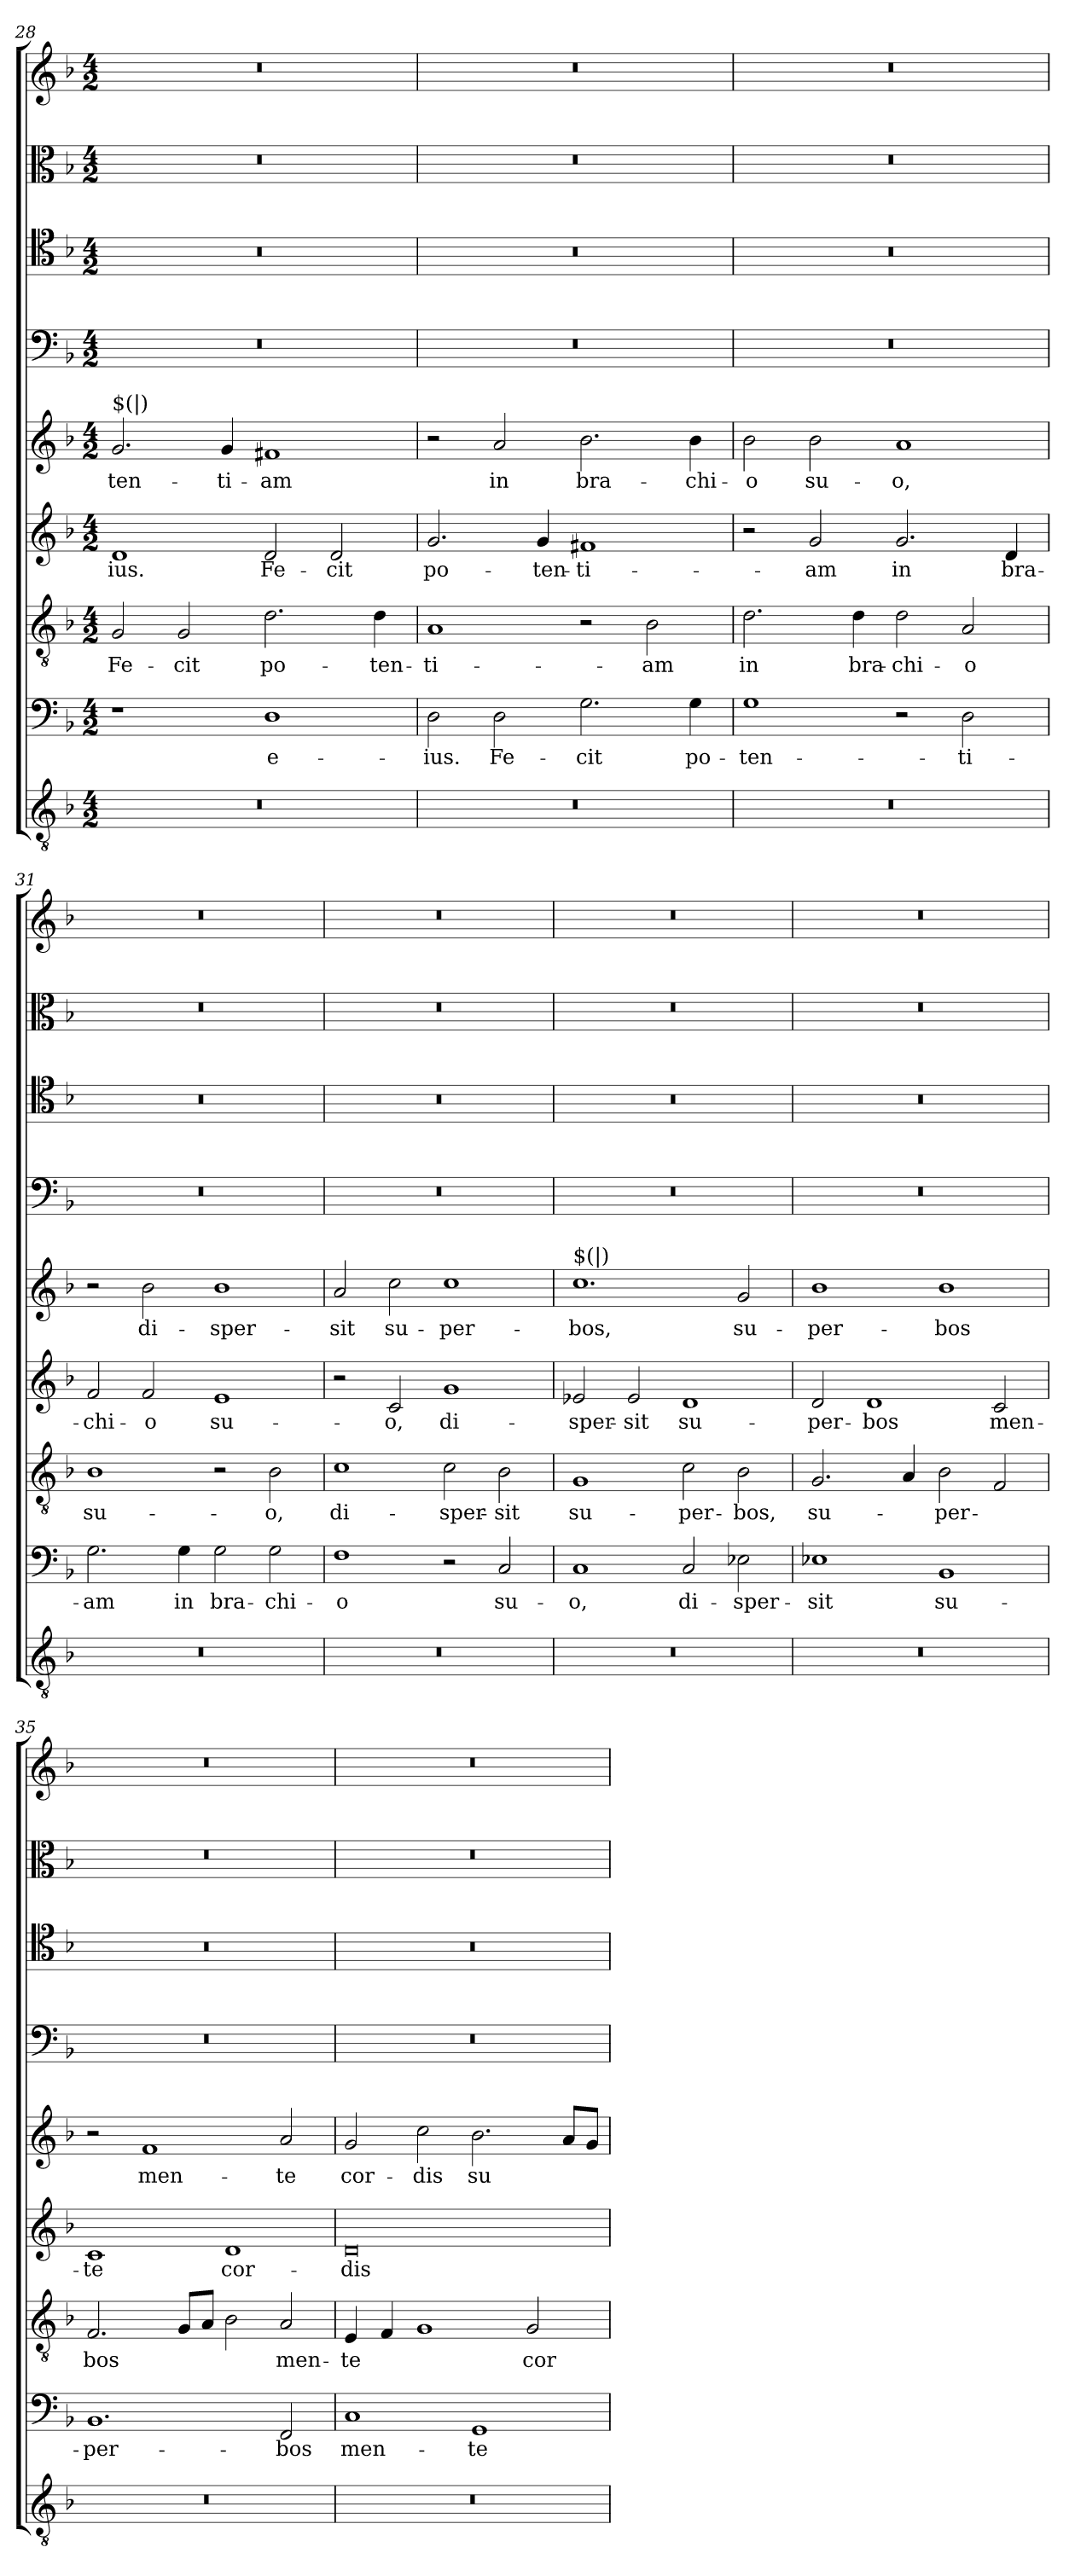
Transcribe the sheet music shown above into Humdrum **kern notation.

**kern	**kern	**text	**kern	**text	**kern	**text	**kern	**text	**kern	**kern	**kern	**kern
*part9	*part8	*part8	*part7	*part7	*part6	*part6	*part5	*part5	*part4	*part3	*part2	*part1
*staff9	*staff8	*staff8	*staff7	*staff7	*staff6	*staff6	*staff5	*staff5	*staff4	*staff3	*staff2	*staff1
*clefGv2	*clefF4	*	*clefGv2	*	*clefG2	*	*clefG2	*	*clefF4	*clefC4	*clefC3	*clefG2
*k[b-]	*k[b-]	*	*k[b-]	*	*k[b-]	*	*k[b-]	*	*k[b-]	*k[b-]	*k[b-]	*k[b-]
*F:	*F:	*	*F:	*	*F:	*	*F:	*	*F:	*F:	*F:	*F:
*M4/2	*M4/2	*	*M4/2	*	*M4/2	*	*M4/2	*	*M4/2	*M4/2	*M4/2	*M4/2
=28	=28	=28	=28	=28	=28	=28	=28	=28	=28	=28	=28	=28
!	!	!	!	!	!	!	!LO:TX:a:t=$(|)	!	!	!	!	!
!	!	!	!	!LO:LY:b	!	!LO:LY:b	!	!LO:LY:b	!	!	!	!
0r	1r	.	2G/	Fe-	1d	-ius.	2.g/	-ten-	0r	0r	0r	0r
!	!	!	!	!LO:LY:b	!	!	!	!	!	!	!	!
.	.	.	2G/	-cit	.	.	.	.	.	.	.	.
!	!	!	!	!	!	!	!	!LO:LY:b	!	!	!	!
.	.	.	.	.	.	.	4g/	-ti-	.	.	.	.
!	!	!LO:LY:b	!	!LO:LY:b	!	!LO:LY:b	!	!LO:LY:b	!	!	!	!
.	1D	e-	2.d\	po-	2d/	Fe-	1f#X	-am	.	.	.	.
!	!	!	!	!	!	!LO:LY:b	!	!	!	!	!	!
.	.	.	.	.	2d/	-cit	.	.	.	.	.	.
!	!	!	!	!LO:LY:b	!	!	!	!	!	!	!	!
.	.	.	4d\	-ten-	.	.	.	.	.	.	.	.
=29	=29	=29	=29	=29	=29	=29	=29	=29	=29	=29	=29	=29
!	!	!LO:LY:b	!	!LO:LY:b	!	!LO:LY:b	!	!	!	!	!	!
0r	2D\	-ius.	1A	-ti-	2.g/	po-	2r	.	0r	0r	0r	0r
!	!	!LO:LY:b	!	!	!	!	!	!LO:LY:b	!	!	!	!
.	2D\	Fe-	.	.	.	.	2a/	in	.	.	.	.
!	!	!	!	!	!	!LO:LY:b	!	!	!	!	!	!
.	.	.	.	.	4g/	-ten-	.	.	.	.	.	.
!	!	!LO:LY:b	!	!	!	!LO:LY:b	!	!LO:LY:b	!	!	!	!
.	2.G\	-cit	2r	.	1f#X	-ti-	2.b-\	bra-	.	.	.	.
!	!	!	!	!LO:LY:b	!	!	!	!	!	!	!	!
.	.	.	2B-\	-am	.	.	.	.	.	.	.	.
!	!	!LO:LY:b	!	!	!	!	!	!LO:LY:b	!	!	!	!
.	4G\	po-	.	.	.	.	4b-\	-chi-	.	.	.	.
!!LO:PB:g=z
=30	=30	=30	=30	=30	=30	=30	=30	=30	=30	=30	=30	=30
!	!	!LO:LY:b	!	!LO:LY:b	!	!	!	!LO:LY:b	!	!	!	!
0r	1G	-ten-	2.d\	in	2r	.	2b-\	-o	0r	0r	0r	0r
!	!	!	!	!	!	!LO:LY:b	!	!LO:LY:b	!	!	!	!
.	.	.	.	.	2g/	-am	2b-\	su-	.	.	.	.
!	!	!	!	!LO:LY:b	!	!	!	!	!	!	!	!
.	.	.	4d\	bra-	.	.	.	.	.	.	.	.
!	!	!	!	!LO:LY:b	!	!LO:LY:b	!	!LO:LY:b	!	!	!	!
.	2r	.	2d\	-chi-	2.g/	in	1a	-o,	.	.	.	.
!	!	!LO:LY:b	!	!LO:LY:b	!	!	!	!	!	!	!	!
.	2D\	-ti-	2A/	-o	.	.	.	.	.	.	.	.
!	!	!	!	!	!	!LO:LY:b	!	!	!	!	!	!
.	.	.	.	.	4d/	bra-	.	.	.	.	.	.
=31	=31	=31	=31	=31	=31	=31	=31	=31	=31	=31	=31	=31
!	!	!LO:LY:b	!	!LO:LY:b	!	!LO:LY:b	!	!	!	!	!	!
0r	2.G\	-am	1B-	su-	2f/	-chi-	2r	.	0r	0r	0r	0r
!	!	!	!	!	!	!LO:LY:b	!	!LO:LY:b	!	!	!	!
.	.	.	.	.	2f/	-o	2b-\	di-	.	.	.	.
!	!	!LO:LY:b	!	!	!	!	!	!	!	!	!	!
.	4G\	in	.	.	.	.	.	.	.	.	.	.
!	!	!LO:LY:b	!	!	!	!LO:LY:b	!	!LO:LY:b	!	!	!	!
.	2G\	bra-	2r	.	1e	su-	1b-	-sper-	.	.	.	.
!	!	!LO:LY:b	!	!LO:LY:b	!	!	!	!	!	!	!	!
.	2G\	-chi-	2B-\	-o,	.	.	.	.	.	.	.	.
=32	=32	=32	=32	=32	=32	=32	=32	=32	=32	=32	=32	=32
!	!	!LO:LY:b	!	!LO:LY:b	!	!	!	!LO:LY:b	!	!	!	!
0r	1F	-o	1c	di-	2r	.	2a/	-sit	0r	0r	0r	0r
!	!	!	!	!	!	!LO:LY:b	!	!LO:LY:b	!	!	!	!
.	.	.	.	.	2c/	-o,	2cc\	su-	.	.	.	.
!	!	!	!	!LO:LY:b	!	!LO:LY:b	!	!LO:LY:b	!	!	!	!
.	2r	.	2c\	-sper-	1g	di-	1cc	-per-	.	.	.	.
!	!	!LO:LY:b	!	!LO:LY:b	!	!	!	!	!	!	!	!
.	2C/	su-	2B-\	-sit	.	.	.	.	.	.	.	.
=33	=33	=33	=33	=33	=33	=33	=33	=33	=33	=33	=33	=33
!	!	!	!	!	!	!	!LO:TX:a:t=$(|)	!	!	!	!	!
!	!	!LO:LY:b	!	!LO:LY:b	!	!LO:LY:b	!	!LO:LY:b	!	!	!	!
0r	1C	-o,	1G	su-	2e-X/	-sper-	1.cc	-bos,	0r	0r	0r	0r
!	!	!	!	!	!	!LO:LY:b	!	!	!	!	!	!
.	.	.	.	.	2e-/	-sit	.	.	.	.	.	.
!	!	!LO:LY:b	!	!LO:LY:b	!	!LO:LY:b	!	!	!	!	!	!
.	2C/	di-	2c\	-per-	1d	su-	.	.	.	.	.	.
!	!	!LO:LY:b	!	!LO:LY:b	!	!	!	!LO:LY:b	!	!	!	!
.	2E-X\	-sper-	2B-\	-bos,	.	.	2g/	su-	.	.	.	.
!!LO:LB:g=z
=34	=34	=34	=34	=34	=34	=34	=34	=34	=34	=34	=34	=34
!	!	!LO:LY:b	!	!LO:LY:b	!	!LO:LY:b	!	!LO:LY:b	!	!	!	!
0r	1E-X	-sit	2.G/	su-	2d/	-per-	1b-	-per-	0r	0r	0r	0r
!	!	!	!	!	!	!LO:LY:b	!	!	!	!	!	!
.	.	.	.	.	1d	-bos	.	.	.	.	.	.
.	.	.	4A/	.	.	.	.	.	.	.	.	.
!	!	!LO:LY:b	!	!LO:LY:b	!	!	!	!LO:LY:b	!	!	!	!
.	1BB-	su-	2B-\	-per-	.	.	1b-	-bos	.	.	.	.
!	!	!	!	!LO:LY:b	!	!LO:LY:b	!	!	!	!	!	!
.	.	.	2F/	-­	2c/	men-	.	.	.	.	.	.
=35	=35	=35	=35	=35	=35	=35	=35	=35	=35	=35	=35	=35
!	!	!LO:LY:b	!	!LO:LY:b	!	!LO:LY:b	!	!	!	!	!	!
0r	1.BB-	-per-	2.F/	bos	1c	-te	2r	.	0r	0r	0r	0r
!	!	!	!	!	!	!	!	!LO:LY:b	!	!	!	!
.	.	.	.	.	.	.	1f	men-	.	.	.	.
.	.	.	8G/L	.	.	.	.	.	.	.	.	.
.	.	.	8A/J	.	.	.	.	.	.	.	.	.
!	!	!	!	!	!	!LO:LY:b	!	!	!	!	!	!
.	.	.	2B-\	.	1d	cor-	.	.	.	.	.	.
!	!	!LO:LY:b	!	!LO:LY:b	!	!	!	!LO:LY:b	!	!	!	!
.	2FF/	-bos	2A/	men-	.	.	2a/	-te	.	.	.	.
=36	=36	=36	=36	=36	=36	=36	=36	=36	=36	=36	=36	=36
!	!	!LO:LY:b	!	!LO:LY:b	!	!LO:LY:b	!	!LO:LY:b	!	!	!	!
0r	1C	men-	4E/	-te	0d	-dis	2g/	cor-	0r	0r	0r	0r
.	.	.	4F/	.	.	.	.	.	.	.	.	.
!	!	!	!	!	!	!	!	!LO:LY:b	!	!	!	!
.	.	.	1G	.	.	.	2cc\	-dis	.	.	.	.
!	!	!LO:LY:b	!	!	!	!	!	!LO:LY:b	!	!	!	!
.	1GG	-te	.	.	.	.	2.b-\	su	.	.	.	.
!	!	!	!	!LO:LY:b	!	!	!	!	!	!	!	!
.	.	.	2G/	cor	.	.	.	.	.	.	.	.
.	.	.	.	.	.	.	8a/L	.	.	.	.	.
.	.	.	.	.	.	.	8g/J	.	.	.	.	.
=	=	=	=	=	=	=	=	=	=	=	=	=
*-	*-	*-	*-	*-	*-	*-	*-	*-	*-	*-	*-	*-
